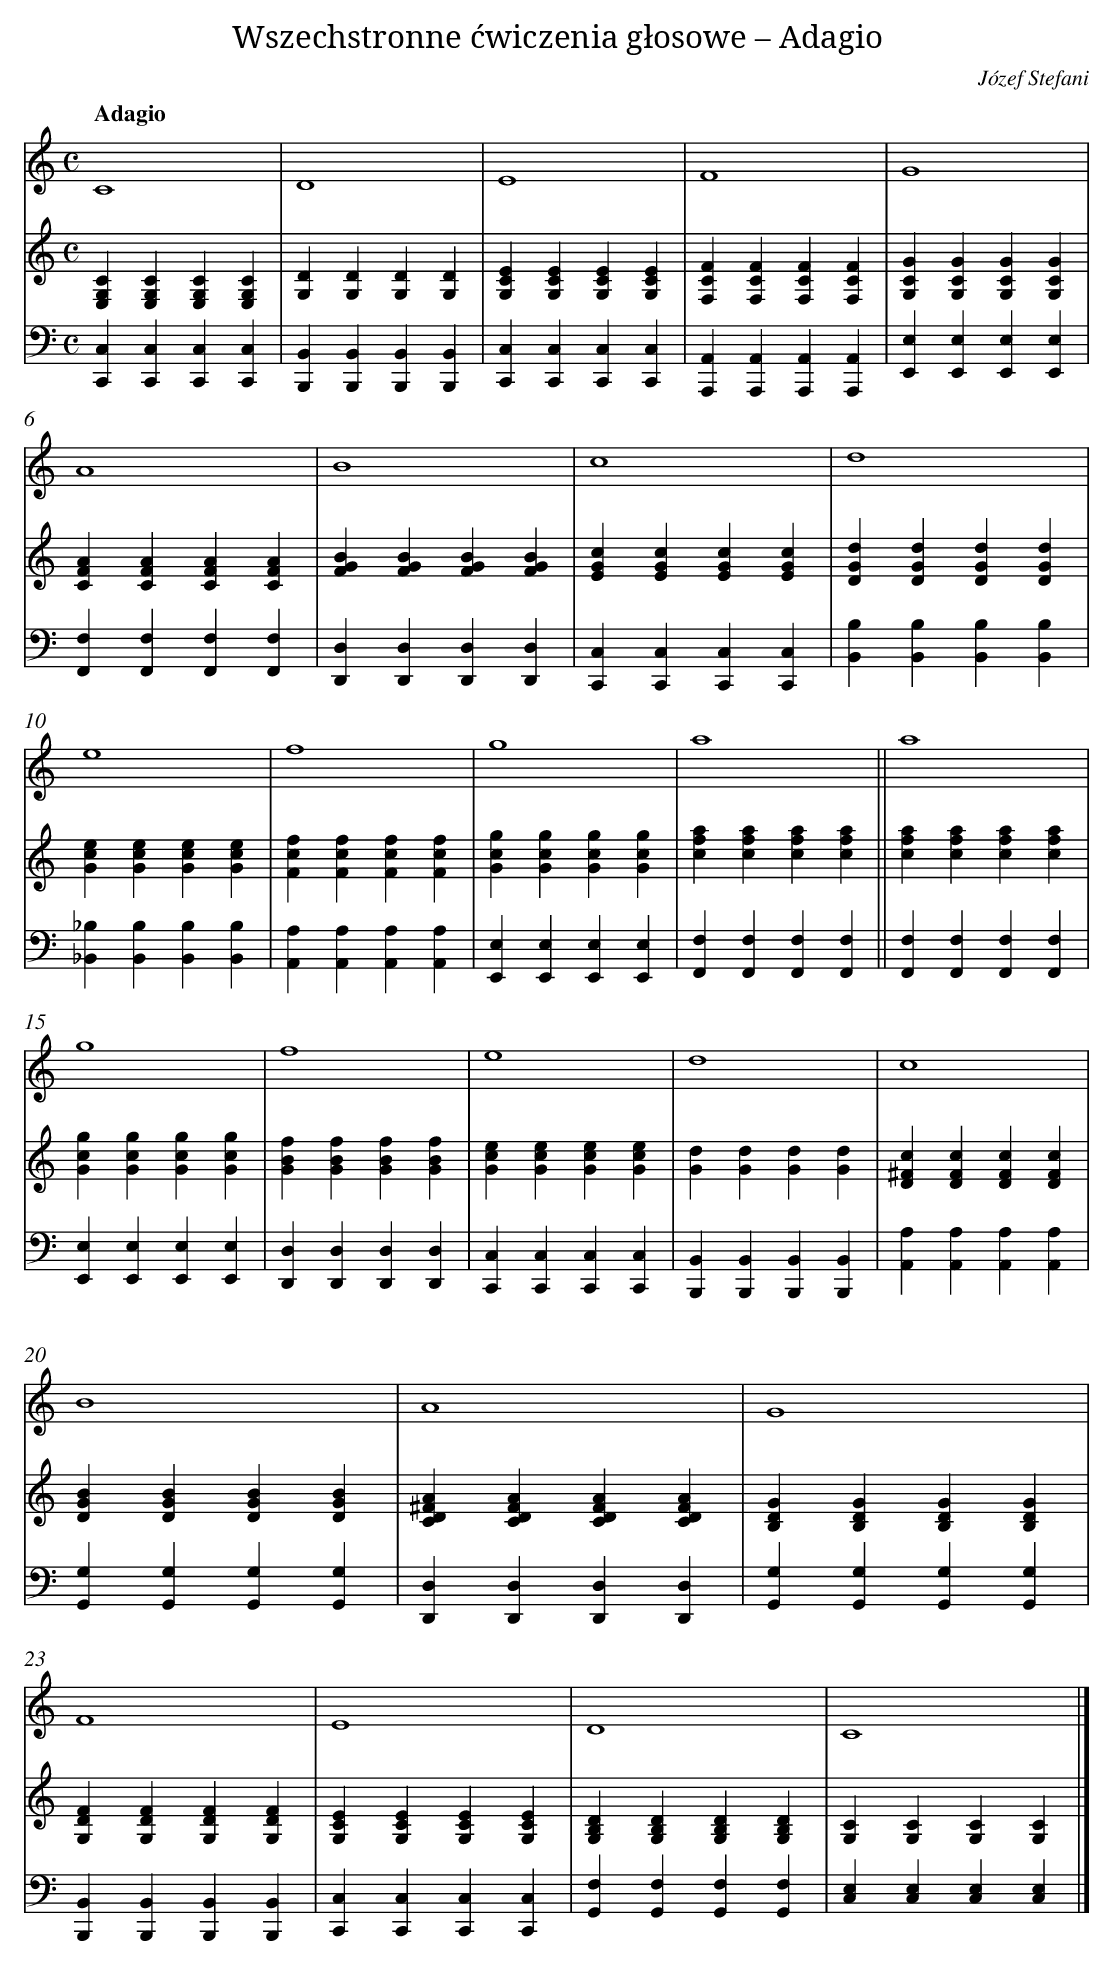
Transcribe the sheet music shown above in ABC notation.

X:1
T: Wszechstronne ćwiczenia głosowe – Adagio
C: Józef Stefani
L: 1/4
M: C
Q: "Adagio"
V: 1 clef=treble
V: 2 clef=treble
V: 3 clef=bass
K: C
[V:1] C4 |
[V:2] [CG,E,][CG,E,][CG,E,][CG,E,] |
[V:3] [C,C,,][C,C,,][C,C,,][C,C,,] |
[V:1] D4 |
[V:2] [DG,][DG,][DG,][DG,] |
[V:3] [B,,B,,,][B,,B,,,][B,,B,,,][B,,B,,,] |
[V:1] E4 |
[V:2] [ECG,][ECG,][ECG,][ECG,] |
[V:3] [C,C,,][C,C,,][C,C,,][C,C,,] |
[V:1] F4 |
[V:2] [FCF,][FCF,][FCF,][FCF,] |
[V:3] [A,,A,,,][A,,A,,,][A,,A,,,][A,,A,,,] |
[V:1] G4 |
[V:2] [GCG,][GCG,][GCG,][GCG,] |
[V:3] [E,E,,][E,E,,][E,E,,][E,E,,] |
[V:1] A4 |
[V:2] [AFC][AFC][AFC][AFC] |
[V:3] [F,F,,][F,F,,][F,F,,][F,F,,] |
[V:1] B4 |
[V:2] [BGF][BGF][BGF][BGF] |
[V:3] [D,D,,][D,D,,][D,D,,][D,D,,] |
[V:1] c4 |
[V:2] [cGE][cGE][cGE][cGE] |
[V:3] [C,C,,][C,C,,][C,C,,][C,C,,] |
[V:1] d4 |
[V:2] [dGD][dGD][dGD][dGD] |
[V:3] [B,B,,][B,B,,][B,B,,][B,B,,] |
[V:1] e4 |
[V:2] [ecG][ecG][ecG][ecG] |
[V:3] [_B,_B,,][B,B,,][B,B,,][B,B,,] |
[V:1] f4 |
[V:2] [fcF][fcF][fcF][fcF] |
[V:3] [A,A,,][A,A,,][A,A,,][A,A,,] |
[V:1] g4 |
[V:2] [gcG][gcG][gcG][gcG] |
[V:3] [E,E,,][E,E,,][E,E,,][E,E,,] |
[V:1] a4 ||
[V:2] [afc][afc][afc][afc] ||
[V:3] [F,F,,][F,F,,][F,F,,][F,F,,] ||
[V:1] a4 |
[V:2] [afc][afc][afc][afc] |
[V:3] [F,F,,][F,F,,][F,F,,][F,F,,] |
[V:1] g4 |
[V:2] [gcG][gcG][gcG][gcG] |
[V:3] [E,E,,][E,E,,][E,E,,][E,E,,] |
[V:1] f4 |
[V:2] [fBG][fBG][fBG][fBG] |
[V:3] [D,D,,][D,D,,][D,D,,][D,D,,] |
[V:1] e4 |
[V:2] [ecG][ecG][ecG][ecG] |
[V:3] [C,C,,][C,C,,][C,C,,][C,C,,] |
[V:1] d4 |
[V:2] [dG][dG][dG][dG] |
[V:3] [B,,B,,,][B,,B,,,][B,,B,,,][B,,B,,,] |
[V:1] c4 |
[V:2] [c^FD][cFD][cFD][cFD] |
[V:3] [A,A,,][A,A,,][A,A,,][A,A,,] |
[V:1] B4 |
[V:2] [BGD][BGD][BGD][BGD] |
[V:3] [G,G,,][G,G,,][G,G,,][G,G,,] |
[V:1] A4 |
[V:2] [A^FDC][AFDC][AFDC][AFDC] |
[V:3] [D,D,,][D,D,,][D,D,,][D,D,,] |
[V:1] G4 |
[V:2] [GDB,][GDB,][GDB,][GDB,] |
[V:3] [G,G,,][G,G,,][G,G,,][G,G,,] |
[V:1] F4 |
[V:2] [FDG,][FDG,][FDG,][FDG,] |
[V:3] [B,,B,,,][B,,B,,,][B,,B,,,][B,,B,,,] |
[V:1] E4 |
[V:2] [ECG,][ECG,][ECG,][ECG,] |
[V:3] [C,C,,][C,C,,][C,C,,][C,C,,] |
[V:1] D4 |
[V:2] [DB,G,][DB,G,][DB,G,][DB,G,] |
[V:3] [F,G,,][F,G,,][F,G,,][F,G,,] |
[V:1] C4 |]
[V:2] [CG,][CG,][CG,][CG,] |]
[V:3] [E,C,][E,C,][E,C,][E,C,] |]
